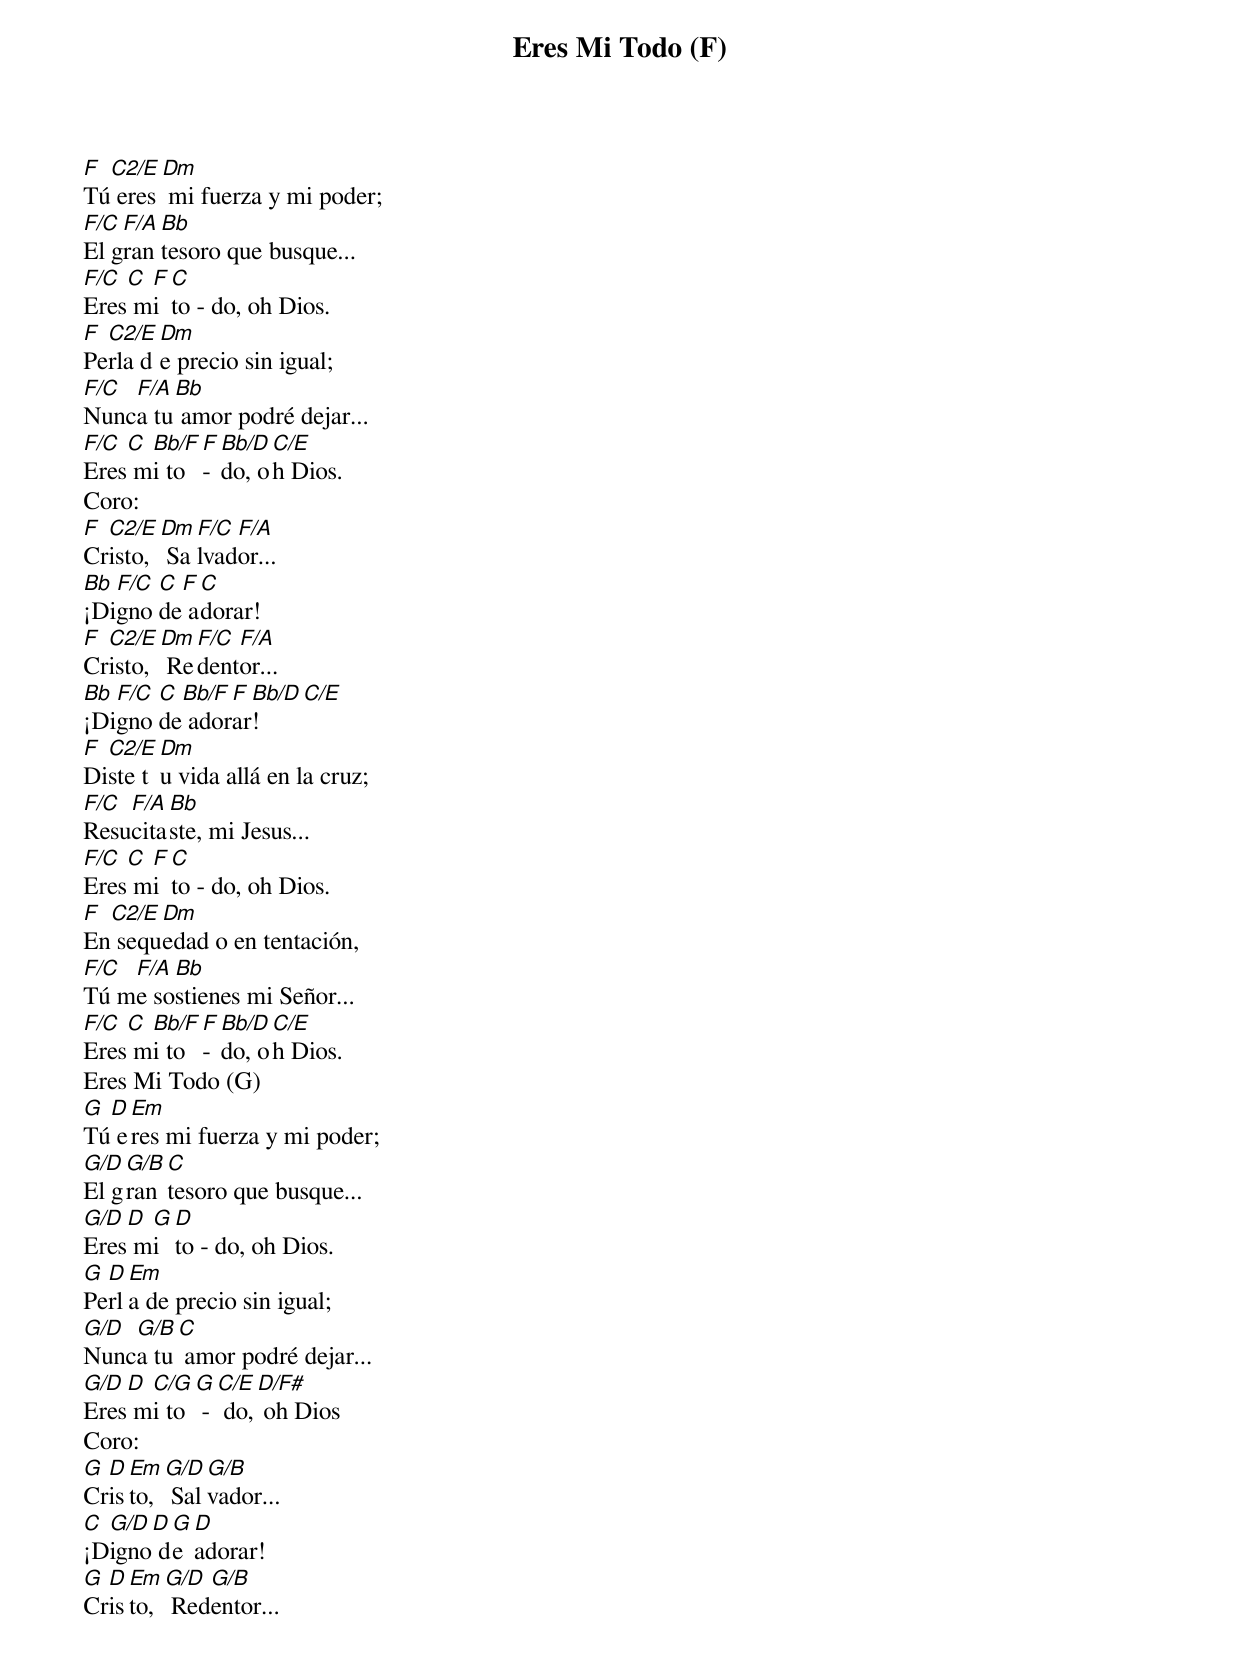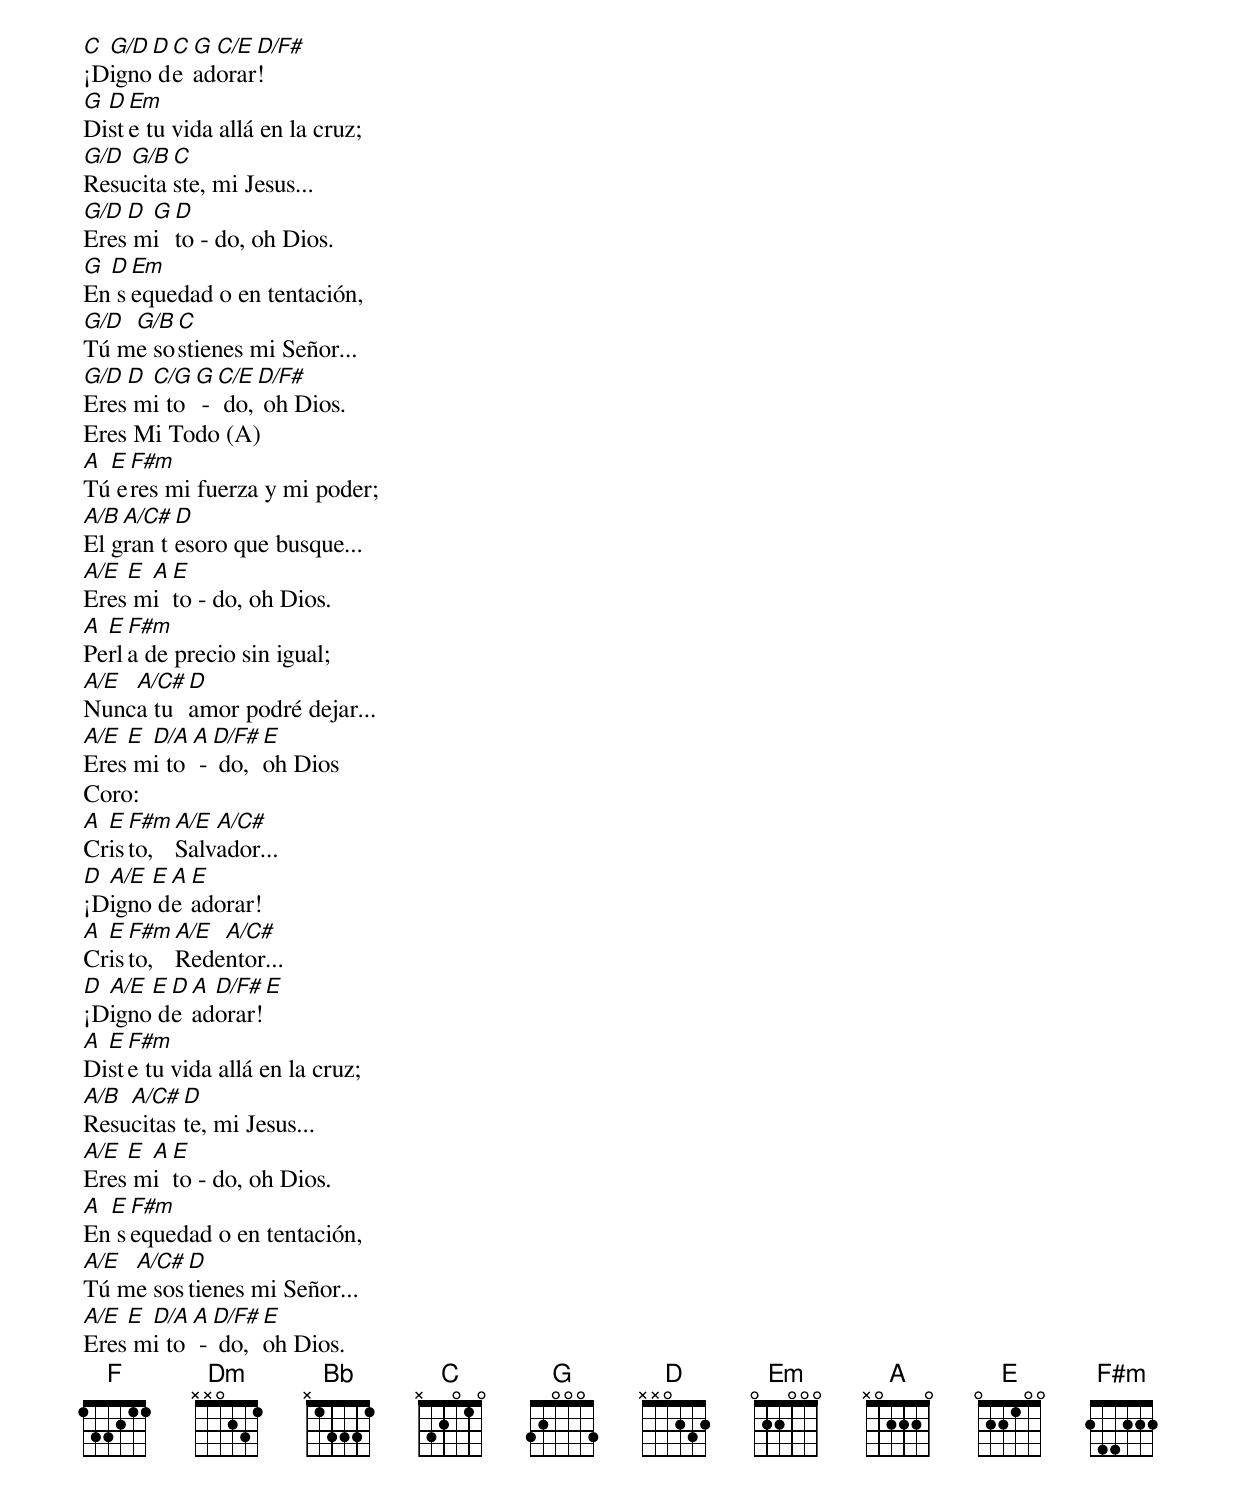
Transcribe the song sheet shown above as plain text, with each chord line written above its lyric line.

Eres Mi Todo (F)
F C2/E Dm
Tú eres mi fuerza y mi poder;
F/C F/A Bb
El gran tesoro que busque...
F/C C F C
Eres mi to - do, oh Dios.
F C2/E Dm
Perla de precio sin igual;
F/C F/A Bb
Nunca tu amor podré dejar...
F/C C Bb/F F Bb/D C/E
Eres mi to - do, oh Dios.
Coro:
F C2/E Dm F/C F/A
Cristo, Salvador...
Bb F/C C F C
¡Digno de adorar!
F C2/E Dm F/C F/A
Cristo, Redentor...
Bb F/C C Bb/F F Bb/D C/E
¡Digno de adorar!
F C2/E Dm
Diste tu vida allá en la cruz;
F/C F/A Bb
Resucitaste, mi Jesus...
F/C C F C
Eres mi to - do, oh Dios.
F C2/E Dm
En sequedad o en tentación,
F/C F/A Bb
Tú me sostienes mi Señor...
F/C C Bb/F F Bb/D C/E
Eres mi to - do, oh Dios.
Eres Mi Todo (G)
G D Em
Tú eres mi fuerza y mi poder;
G/D G/B C
El gran tesoro que busque...
G/D D G D
Eres mi to - do, oh Dios.
G D Em
Perla de precio sin igual;
G/D G/B C
Nunca tu amor podré dejar...
G/D D C/G G C/E D/F#
Eres mi to - do, oh Dios
Coro:
G D Em G/D G/B
Cristo, Salvador...
C G/D D G D
¡Digno de adorar!
G D Em G/D G/B
Cristo, Redentor...
C G/D D C G C/E D/F#
¡Digno de adorar!
G D Em
Diste tu vida allá en la cruz;
G/D G/B C
Resucitaste, mi Jesus...
G/D D G D
Eres mi to - do, oh Dios.
G D Em
En sequedad o en tentación,
G/D G/B C
Tú me sostienes mi Señor...
G/D D C/G G C/E D/F#
Eres mi to - do, oh Dios.
Eres Mi Todo (A)
A E F#m
Tú eres mi fuerza y mi poder;
A/B A/C# D
El gran tesoro que busque...
A/E E A E
Eres mi to - do, oh Dios.
A E F#m
Perla de precio sin igual;
A/E A/C# D
Nunca tu amor podré dejar...
A/E E D/A A D/F# E
Eres mi to - do, oh Dios
Coro:
A E F#m A/E A/C#
Cristo, Salvador...
D A/E E A E
¡Digno de adorar!
A E F#m A/E A/C#
Cristo, Redentor...
D A/E E D A D/F# E
¡Digno de adorar!
A E F#m
Diste tu vida allá en la cruz;
A/B A/C# D
Resucitaste, mi Jesus...
A/E E A E
Eres mi to - do, oh Dios.
A E F#m
En sequedad o en tentación,
A/E A/C# D
Tú me sostienes mi Señor...
A/E E D/A A D/F# E
Eres mi to - do, oh Dios.
